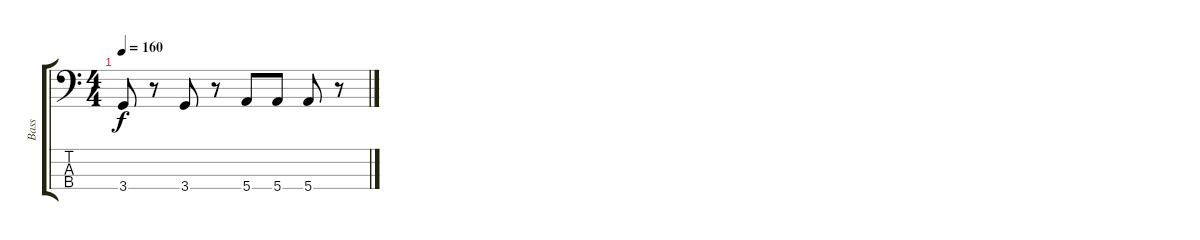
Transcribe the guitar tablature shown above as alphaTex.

\track ("Bass" "Bass") {instrument synthbass2}
\staff {score tabs}
\tuning (G2 D2 A1 E1) {hide}
\ts (4 4)
\tempo 160
\clef f4
\ks c
3.4.8{dy f} r.8 3.4.8 r.8 5.4.8 5.4.8 5.4.8 r.8
